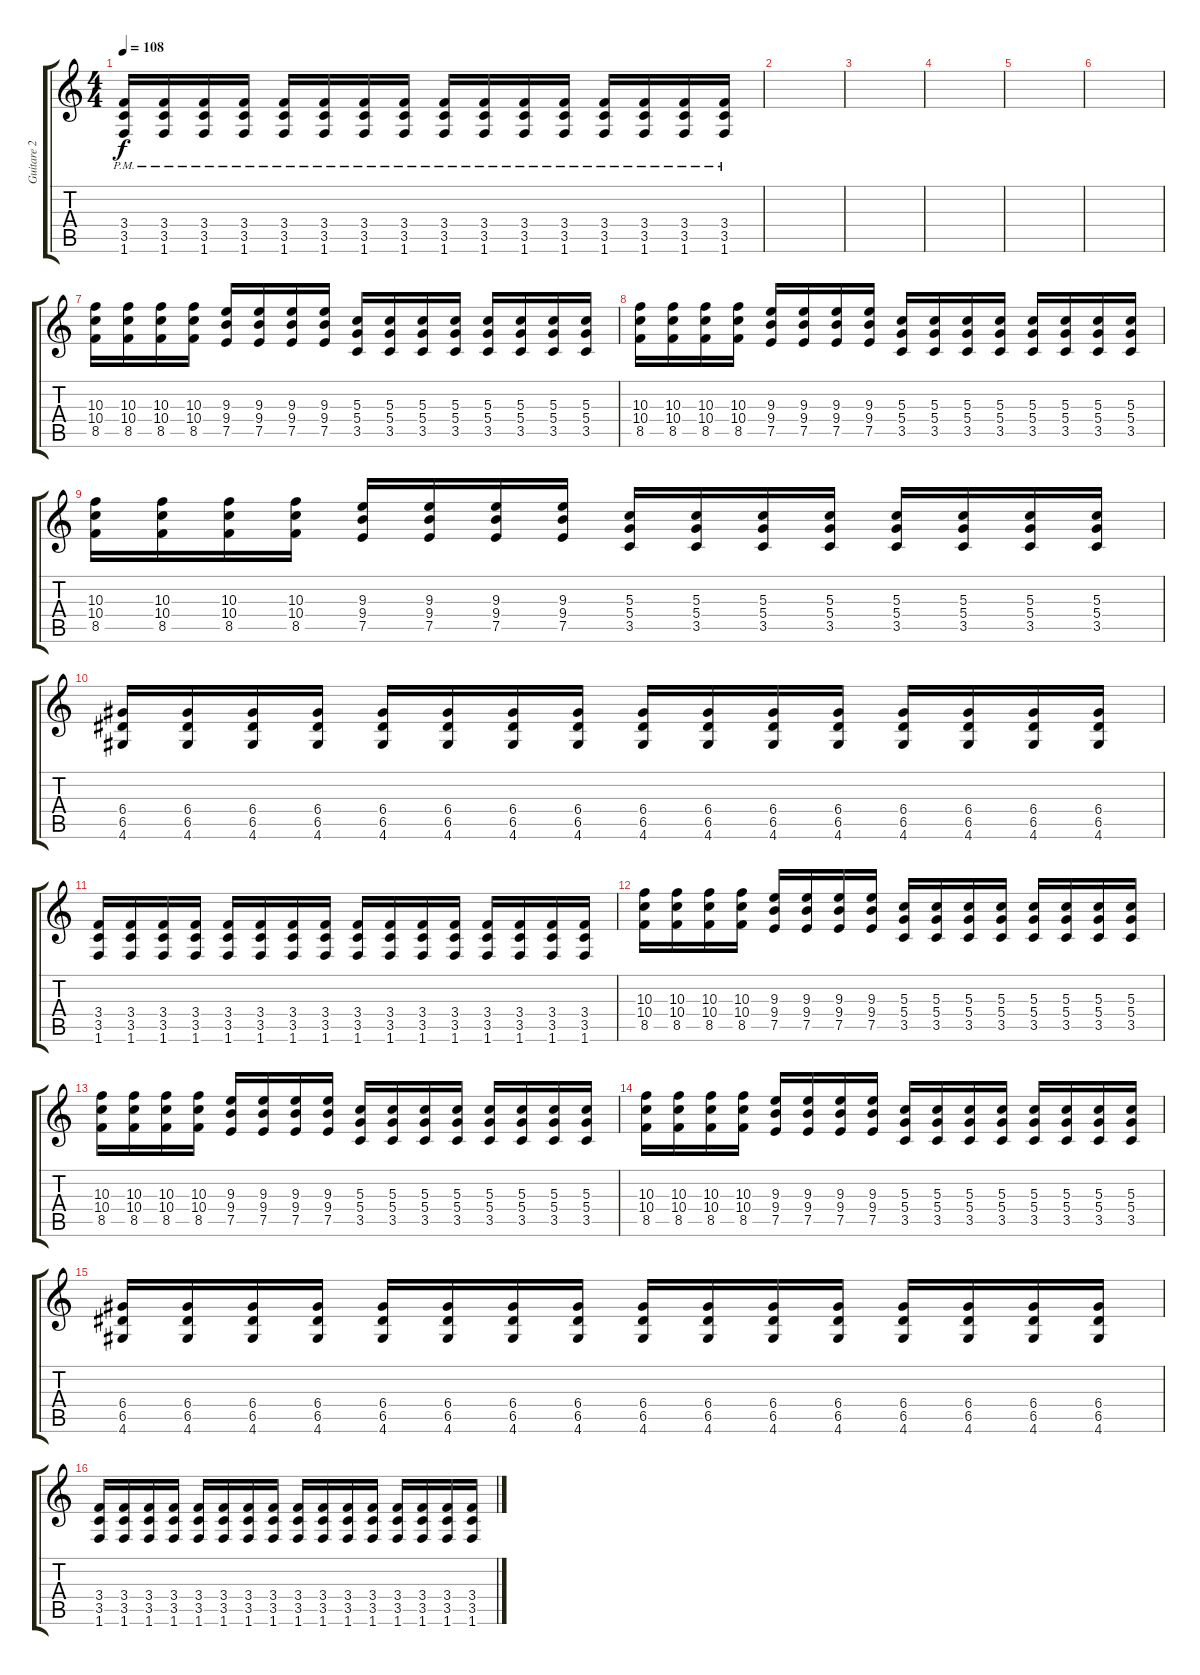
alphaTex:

\track ("Guitare 2" "Guitare 2") {instrument distortionguitar}
\staff {score tabs}
\tuning (E4 B3 G3 D3 A2 E2) {hide}
\ts (4 4)
\tempo 108
\clef g2
\ks c
(3.4{pm} 3.5{pm} 1.6{pm}).16{dy f} (3.4{pm} 3.5{pm} 1.6{pm}).16 (3.4{pm} 3.5{pm} 1.6{pm}).16 (3.4{pm} 3.5{pm} 1.6{pm}).16 (3.4{pm} 3.5{pm} 1.6{pm}).16 (3.4{pm} 3.5{pm} 1.6{pm}).16 (3.4{pm} 3.5{pm} 1.6{pm}).16 (3.4{pm} 3.5{pm} 1.6{pm}).16 (3.4{pm} 3.5{pm} 1.6{pm}).16 (3.4{pm} 3.5{pm} 1.6{pm}).16 (3.4{pm} 3.5{pm} 1.6{pm}).16 (3.4{pm} 3.5{pm} 1.6{pm}).16 (3.4{pm} 3.5{pm} 1.6{pm}).16 (3.4{pm} 3.5{pm} 1.6{pm}).16 (3.4{pm} 3.5{pm} 1.6{pm}).16 (3.4{pm} 3.5{pm} 1.6{pm}).16 |
|
|
|
|
|
(10.3 10.4 8.5).16 (10.3 10.4 8.5).16 (10.3 10.4 8.5).16 (10.3 10.4 8.5).16 (9.3 9.4 7.5).16 (9.3 9.4 7.5).16 (9.3 9.4 7.5).16 (9.3 9.4 7.5).16 (5.3 5.4 3.5).16 (5.3 5.4 3.5).16 (5.3 5.4 3.5).16 (5.3 5.4 3.5).16 (5.3 5.4 3.5).16 (5.3 5.4 3.5).16 (5.3 5.4 3.5).16 (5.3 5.4 3.5).16 |
(10.3 10.4 8.5).16 (10.3 10.4 8.5).16 (10.3 10.4 8.5).16 (10.3 10.4 8.5).16 (9.3 9.4 7.5).16 (9.3 9.4 7.5).16 (9.3 9.4 7.5).16 (9.3 9.4 7.5).16 (5.3 5.4 3.5).16 (5.3 5.4 3.5).16 (5.3 5.4 3.5).16 (5.3 5.4 3.5).16 (5.3 5.4 3.5).16 (5.3 5.4 3.5).16 (5.3 5.4 3.5).16 (5.3 5.4 3.5).16 |
(10.3 10.4 8.5).16 (10.3 10.4 8.5).16 (10.3 10.4 8.5).16 (10.3 10.4 8.5).16 (9.3 9.4 7.5).16 (9.3 9.4 7.5).16 (9.3 9.4 7.5).16 (9.3 9.4 7.5).16 (5.3 5.4 3.5).16 (5.3 5.4 3.5).16 (5.3 5.4 3.5).16 (5.3 5.4 3.5).16 (5.3 5.4 3.5).16 (5.3 5.4 3.5).16 (5.3 5.4 3.5).16 (5.3 5.4 3.5).16 |
(6.4 6.5 4.6).16 (6.4 6.5 4.6).16 (6.4 6.5 4.6).16 (6.4 6.5 4.6).16 (6.4 6.5 4.6).16 (6.4 6.5 4.6).16 (6.4 6.5 4.6).16 (6.4 6.5 4.6).16 (6.4 6.5 4.6).16 (6.4 6.5 4.6).16 (6.4 6.5 4.6).16 (6.4 6.5 4.6).16 (6.4 6.5 4.6).16 (6.4 6.5 4.6).16 (6.4 6.5 4.6).16 (6.4 6.5 4.6).16 |
(3.4 3.5 1.6).16 (3.4 3.5 1.6).16 (3.4 3.5 1.6).16 (3.4 3.5 1.6).16 (3.4 3.5 1.6).16 (3.4 3.5 1.6).16 (3.4 3.5 1.6).16 (3.4 3.5 1.6).16 (3.4 3.5 1.6).16 (3.4 3.5 1.6).16 (3.4 3.5 1.6).16 (3.4 3.5 1.6).16 (3.4 3.5 1.6).16 (3.4 3.5 1.6).16 (3.4 3.5 1.6).16 (3.4 3.5 1.6).16 |
(10.3 10.4 8.5).16 (10.3 10.4 8.5).16 (10.3 10.4 8.5).16 (10.3 10.4 8.5).16 (9.3 9.4 7.5).16 (9.3 9.4 7.5).16 (9.3 9.4 7.5).16 (9.3 9.4 7.5).16 (5.3 5.4 3.5).16 (5.3 5.4 3.5).16 (5.3 5.4 3.5).16 (5.3 5.4 3.5).16 (5.3 5.4 3.5).16 (5.3 5.4 3.5).16 (5.3 5.4 3.5).16 (5.3 5.4 3.5).16 |
(10.3 10.4 8.5).16 (10.3 10.4 8.5).16 (10.3 10.4 8.5).16 (10.3 10.4 8.5).16 (9.3 9.4 7.5).16 (9.3 9.4 7.5).16 (9.3 9.4 7.5).16 (9.3 9.4 7.5).16 (5.3 5.4 3.5).16 (5.3 5.4 3.5).16 (5.3 5.4 3.5).16 (5.3 5.4 3.5).16 (5.3 5.4 3.5).16 (5.3 5.4 3.5).16 (5.3 5.4 3.5).16 (5.3 5.4 3.5).16 |
(10.3 10.4 8.5).16 (10.3 10.4 8.5).16 (10.3 10.4 8.5).16 (10.3 10.4 8.5).16 (9.3 9.4 7.5).16 (9.3 9.4 7.5).16 (9.3 9.4 7.5).16 (9.3 9.4 7.5).16 (5.3 5.4 3.5).16 (5.3 5.4 3.5).16 (5.3 5.4 3.5).16 (5.3 5.4 3.5).16 (5.3 5.4 3.5).16 (5.3 5.4 3.5).16 (5.3 5.4 3.5).16 (5.3 5.4 3.5).16 |
(6.4 6.5 4.6).16 (6.4 6.5 4.6).16 (6.4 6.5 4.6).16 (6.4 6.5 4.6).16 (6.4 6.5 4.6).16 (6.4 6.5 4.6).16 (6.4 6.5 4.6).16 (6.4 6.5 4.6).16 (6.4 6.5 4.6).16 (6.4 6.5 4.6).16 (6.4 6.5 4.6).16 (6.4 6.5 4.6).16 (6.4 6.5 4.6).16 (6.4 6.5 4.6).16 (6.4 6.5 4.6).16 (6.4 6.5 4.6).16 |
(3.4 3.5 1.6).16 (3.4 3.5 1.6).16 (3.4 3.5 1.6).16 (3.4 3.5 1.6).16 (3.4 3.5 1.6).16 (3.4 3.5 1.6).16 (3.4 3.5 1.6).16 (3.4 3.5 1.6).16 (3.4 3.5 1.6).16 (3.4 3.5 1.6).16 (3.4 3.5 1.6).16 (3.4 3.5 1.6).16 (3.4 3.5 1.6).16 (3.4 3.5 1.6).16 (3.4 3.5 1.6).16 (3.4 3.5 1.6).16
